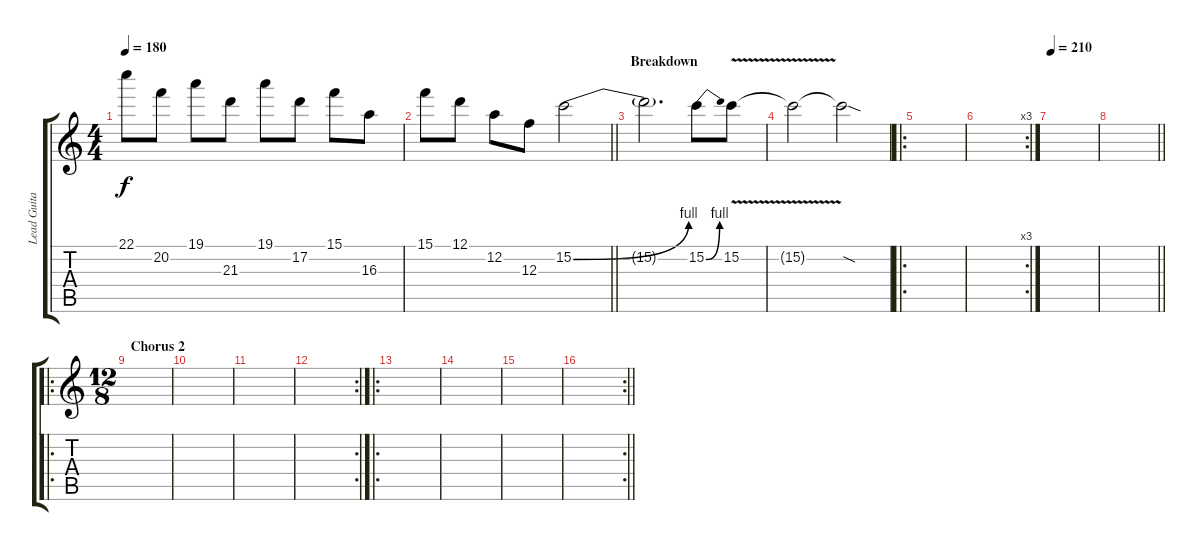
\track ("Lead Guitar" "Lead Guita") {instrument distortionguitar}
\staff {score tabs}
\tuning (D4 A3 F3 C3 G2 C2) {hide}
\ts (4 4)
\tempo 180
\clef g2
\ks c
22.1.8{dy f} 20.2.8 19.1.8 21.3.8 19.1.8 17.2.8 15.1.8 16.3.8 |
\barLineRight lightlight
15.1.8 12.1.8 12.2.8 12.3.8 15.2{be (bend 0 0 60 4)}.2 |
\section ("" "Breakdown")
15.2{t}.2{d} 15.2{be (bend 0 0 60 4)}.8 15.2{v}.8 |
15.2{t}.2 15.2{sod t}.2 |
\ro
|
\rc 3
|
\tempo 210
|
\barLineRight lightlight
|
\ro
\ts (12 8)
\section ("" "Chorus 2")
|
|
|
\rc 2
|
\ro
|
|
|
\rc 2
\barLineRight lightlight
